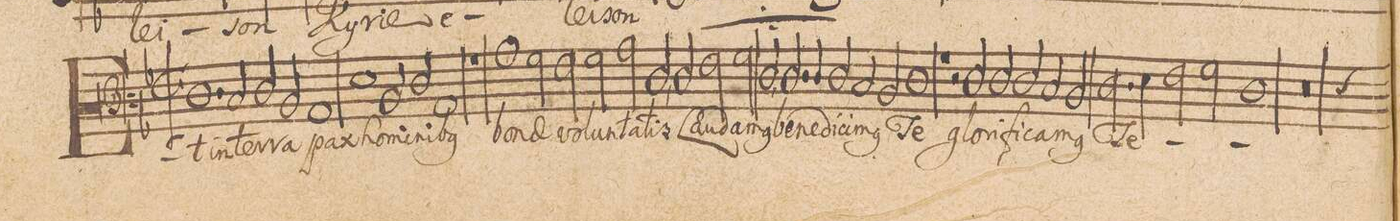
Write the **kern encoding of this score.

**kern	**text
*I"[Bassus]	*
*clefF3	*
*k[b-]	*
*met(C|)	*
*M2/1	*
1.F\	Et
2E/	in
=2-	=2-
2F/	ter-
2D/	-ra
1C/	pax
=3-	=3-
1G\	ho-
2D/	-mi-
2F/	-ni-
=4-	=4-
1C/	-b(us)
1rA	.
=5-	=5-
1c\	bo-
*2\right	*
2B-\	-nae
2A\	vo-
=6-	=6-
2B-\	-lun-
2c\	-ta-
2F,/	-tis
2F/	Lau-
=7-	=7-
2A\	-da-
2B-\	.
2F,/	-m(us)
2.F/	be-
=8-	=8-
4F/	-ne-
2F/	-di-
2E/	-ci-
2D/	-m(us)
=9-	=9-
1F\	Te
1rA	.
=10-	=10-
2r	.
2F/	glo-
2F/	-ri-
2F/	-fi-
=11-	=11-
2E/	-ca-
2D/	-m(us)
2.F\	Te
4G\	.
=12-	=12-
2A\	.
2B-\	.
1F\	.
=13-	=13-
*custos:G	*
0r	.
=14-	=14-
*-	*-
